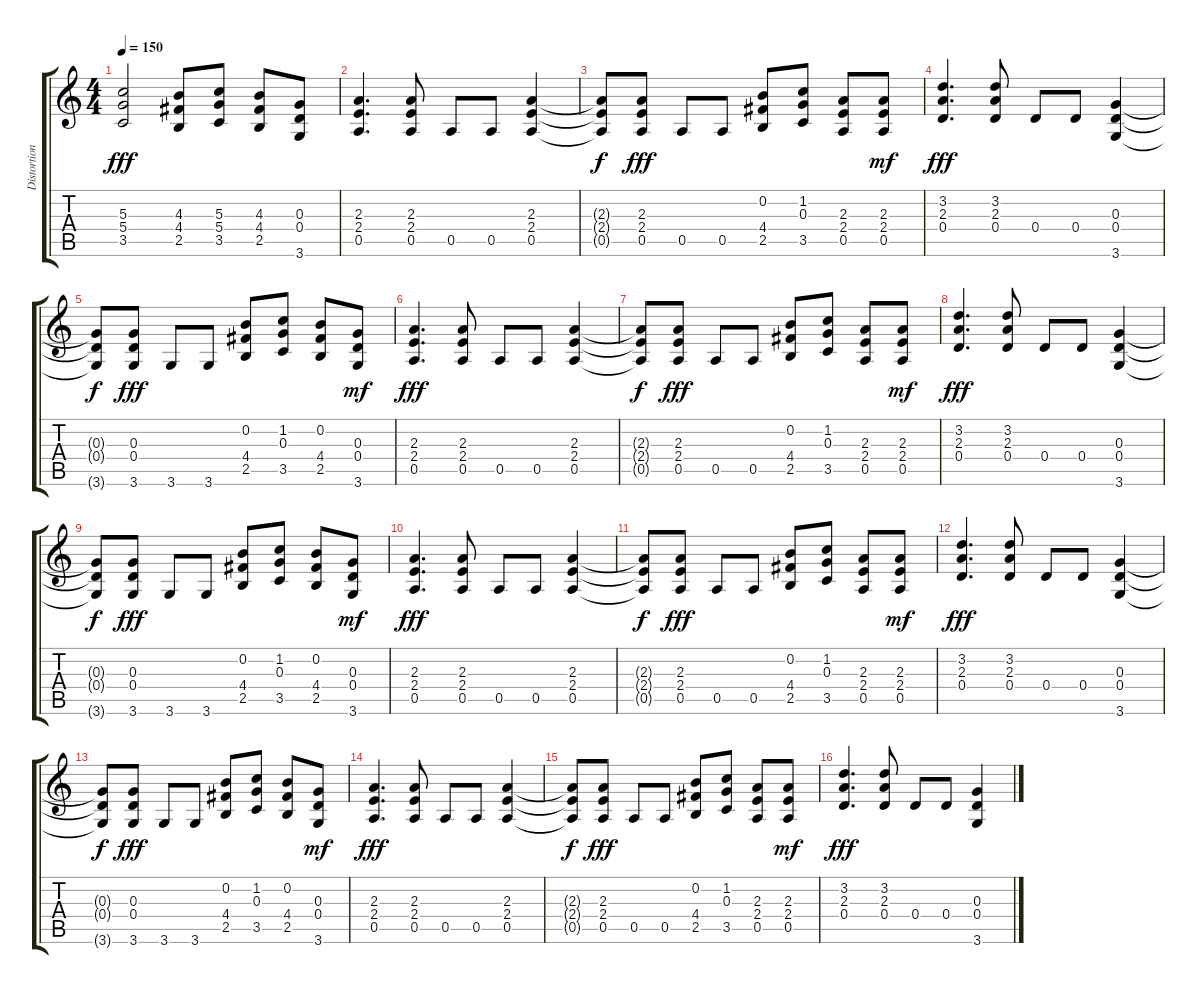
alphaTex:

\track ("Distortion Guitar" "Distortion") {instrument distortionguitar}
\staff {score tabs}
\tuning (E4 B3 G3 D3 A2 E2) {hide}
\ts (4 4)
\tempo 150
\clef g2
\ks c
(5.3 5.4 3.5).2{dy fff} (4.3 4.4 2.5).8 (5.3 5.4 3.5).8 (4.3 4.4 2.5).8 (0.3 0.4 3.6).8 |
(2.3 2.4 0.5).4{d} (2.3 2.4 0.5).8 0.5.8 0.5.8 (2.3 2.4 0.5).4 |
(2.3{t} 2.4{t} 0.5{t}).8{dy f} (2.3 2.4 0.5).8{dy fff} 0.5.8 0.5.8 (0.2 4.4 2.5).8 (1.2 0.3 3.5).8 (2.3 2.4 0.5).8 (2.3 2.4 0.5).8{dy mf} |
(3.2 2.3 0.4).4{d dy fff} (3.2 2.3 0.4).8 0.4.8 0.4.8 (0.3 0.4 3.6).4 |
(0.3{t} 0.4{t} 3.6{t}).8{dy f} (0.3 0.4 3.6).8{dy fff} 3.6.8 3.6.8 (0.2 4.4 2.5).8 (1.2 0.3 3.5).8 (0.2 4.4 2.5).8 (0.3 0.4 3.6).8{dy mf} |
(2.3 2.4 0.5).4{d dy fff} (2.3 2.4 0.5).8 0.5.8 0.5.8 (2.3 2.4 0.5).4 |
(2.3{t} 2.4{t} 0.5{t}).8{dy f} (2.3 2.4 0.5).8{dy fff} 0.5.8 0.5.8 (0.2 4.4 2.5).8 (1.2 0.3 3.5).8 (2.3 2.4 0.5).8 (2.3 2.4 0.5).8{dy mf} |
(3.2 2.3 0.4).4{d dy fff} (3.2 2.3 0.4).8 0.4.8 0.4.8 (0.3 0.4 3.6).4 |
(0.3{t} 0.4{t} 3.6{t}).8{dy f} (0.3 0.4 3.6).8{dy fff} 3.6.8 3.6.8 (0.2 4.4 2.5).8 (1.2 0.3 3.5).8 (0.2 4.4 2.5).8 (0.3 0.4 3.6).8{dy mf} |
(2.3 2.4 0.5).4{d dy fff} (2.3 2.4 0.5).8 0.5.8 0.5.8 (2.3 2.4 0.5).4 |
(2.3{t} 2.4{t} 0.5{t}).8{dy f} (2.3 2.4 0.5).8{dy fff} 0.5.8 0.5.8 (0.2 4.4 2.5).8 (1.2 0.3 3.5).8 (2.3 2.4 0.5).8 (2.3 2.4 0.5).8{dy mf} |
(3.2 2.3 0.4).4{d dy fff} (3.2 2.3 0.4).8 0.4.8 0.4.8 (0.3 0.4 3.6).4 |
(0.3{t} 0.4{t} 3.6{t}).8{dy f} (0.3 0.4 3.6).8{dy fff} 3.6.8 3.6.8 (0.2 4.4 2.5).8 (1.2 0.3 3.5).8 (0.2 4.4 2.5).8 (0.3 0.4 3.6).8{dy mf} |
(2.3 2.4 0.5).4{d dy fff} (2.3 2.4 0.5).8 0.5.8 0.5.8 (2.3 2.4 0.5).4 |
(2.3{t} 2.4{t} 0.5{t}).8{dy f} (2.3 2.4 0.5).8{dy fff} 0.5.8 0.5.8 (0.2 4.4 2.5).8 (1.2 0.3 3.5).8 (2.3 2.4 0.5).8 (2.3 2.4 0.5).8{dy mf} |
(3.2 2.3 0.4).4{d dy fff} (3.2 2.3 0.4).8 0.4.8 0.4.8 (0.3 0.4 3.6).4
